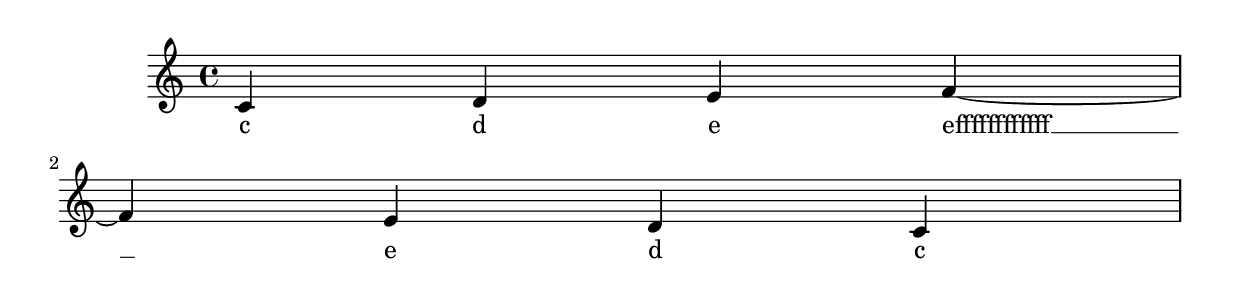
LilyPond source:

\version "2.11.51"
\header {
  texidoc = "Extenders will not protrude into the right margin"
  }

\score{
  {
    \relative c' {
      \override Score.PaperColumn #'keep-inside-line = ##t
      c4 d e f ~ | \break
      f4 e d c |
    }

    \addlyrics {
      c d e effffffffffff __
      e d c
    }
  }
}